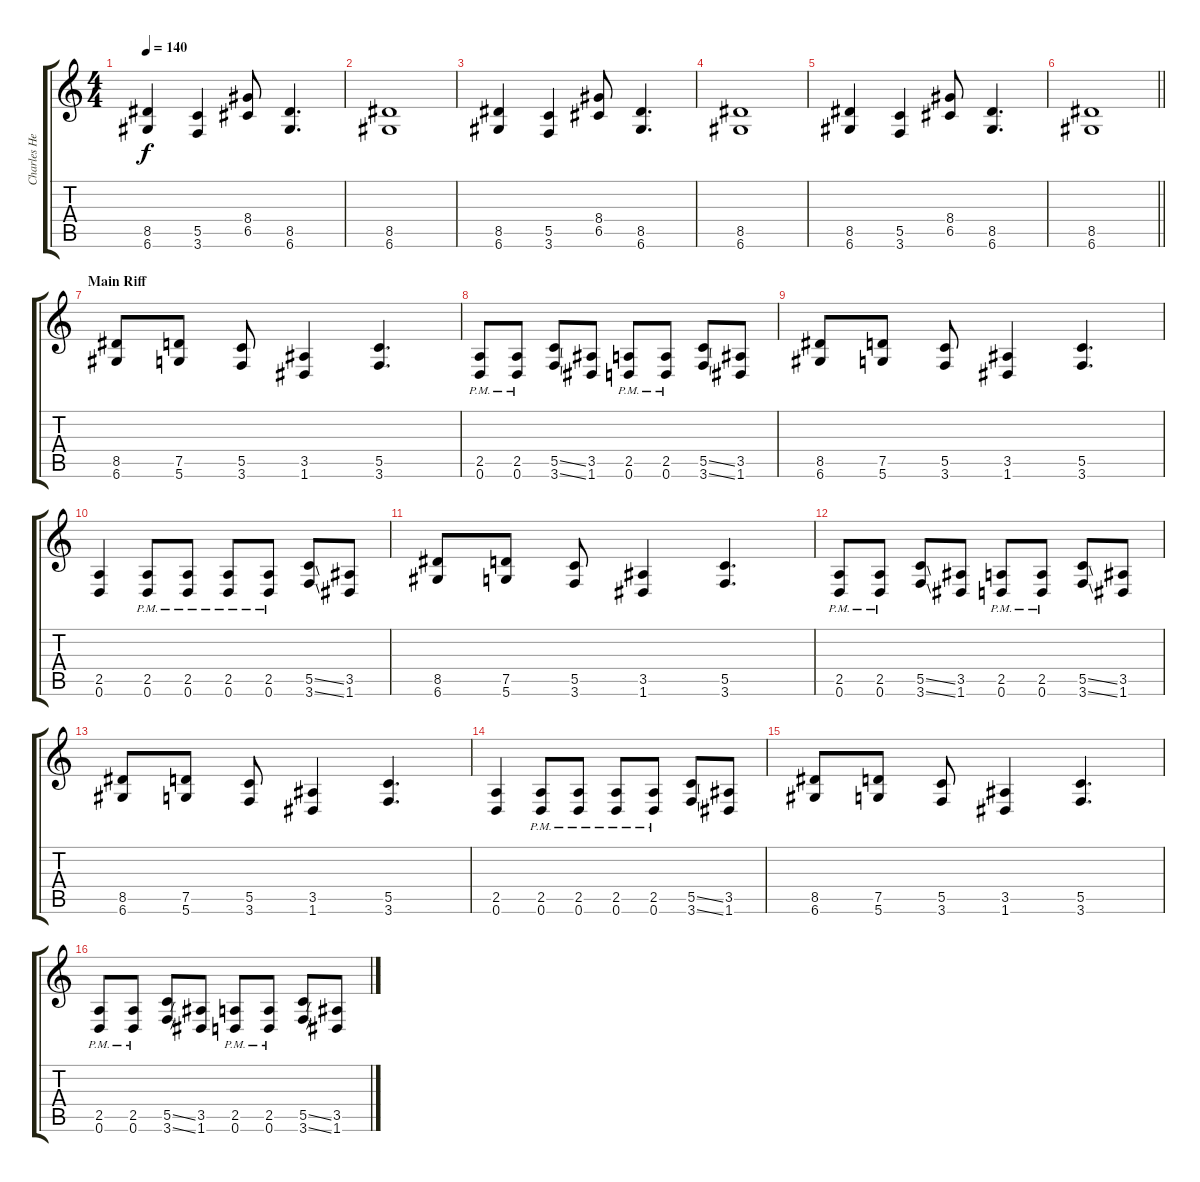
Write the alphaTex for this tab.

\track ("Charles Hedger" "Charles He") {instrument distortionguitar}
\staff {score tabs}
\tuning (D4 A3 F3 C3 G2 D2) {hide}
\ts (4 4)
\tempo 140
\clef g2
\ks c
(8.5 6.6).4{dy f} (5.5 3.6).4 (8.4 6.5).8 (8.5 6.6).4{d} |
(8.5 6.6).1 |
(8.5 6.6).4 (5.5 3.6).4 (8.4 6.5).8 (8.5 6.6).4{d} |
(8.5 6.6).1 |
(8.5 6.6).4 (5.5 3.6).4 (8.4 6.5).8 (8.5 6.6).4{d} |
\barLineRight lightlight
(8.5 6.6).1 |
\section ("" "Main Riff")
(8.5 6.6).8 (7.5 5.6).8 (5.5 3.6).8 (3.5 1.6).4 (5.5 3.6).4{d} |
(2.5{pm} 0.6{pm}).8 (2.5{pm} 0.6{pm}).8 (5.5{ss} 3.6{ss}).8 (3.5 1.6).8 (2.5{pm} 0.6{pm}).8 (2.5{pm} 0.6{pm}).8 (5.5{ss} 3.6{ss}).8 (3.5 1.6).8 |
(8.5 6.6).8 (7.5 5.6).8 (5.5 3.6).8 (3.5 1.6).4 (5.5 3.6).4{d} |
(2.5 0.6).4 (2.5{pm} 0.6{pm}).8 (2.5{pm} 0.6{pm}).8 (2.5{pm} 0.6{pm}).8 (2.5{pm} 0.6{pm}).8 (5.5{ss} 3.6{ss}).8 (3.5 1.6).8 |
(8.5 6.6).8 (7.5 5.6).8 (5.5 3.6).8 (3.5 1.6).4 (5.5 3.6).4{d} |
(2.5{pm} 0.6{pm}).8 (2.5{pm} 0.6{pm}).8 (5.5{ss} 3.6{ss}).8 (3.5 1.6).8 (2.5{pm} 0.6{pm}).8 (2.5{pm} 0.6{pm}).8 (5.5{ss} 3.6{ss}).8 (3.5 1.6).8 |
(8.5 6.6).8 (7.5 5.6).8 (5.5 3.6).8 (3.5 1.6).4 (5.5 3.6).4{d} |
(2.5 0.6).4 (2.5{pm} 0.6{pm}).8 (2.5{pm} 0.6{pm}).8 (2.5{pm} 0.6{pm}).8 (2.5{pm} 0.6{pm}).8 (5.5{ss} 3.6{ss}).8 (3.5 1.6).8 |
(8.5 6.6).8 (7.5 5.6).8 (5.5 3.6).8 (3.5 1.6).4 (5.5 3.6).4{d} |
(2.5{pm} 0.6{pm}).8 (2.5{pm} 0.6{pm}).8 (5.5{ss} 3.6{ss}).8 (3.5 1.6).8 (2.5{pm} 0.6{pm}).8 (2.5{pm} 0.6{pm}).8 (5.5{ss} 3.6{ss}).8 (3.5 1.6).8
